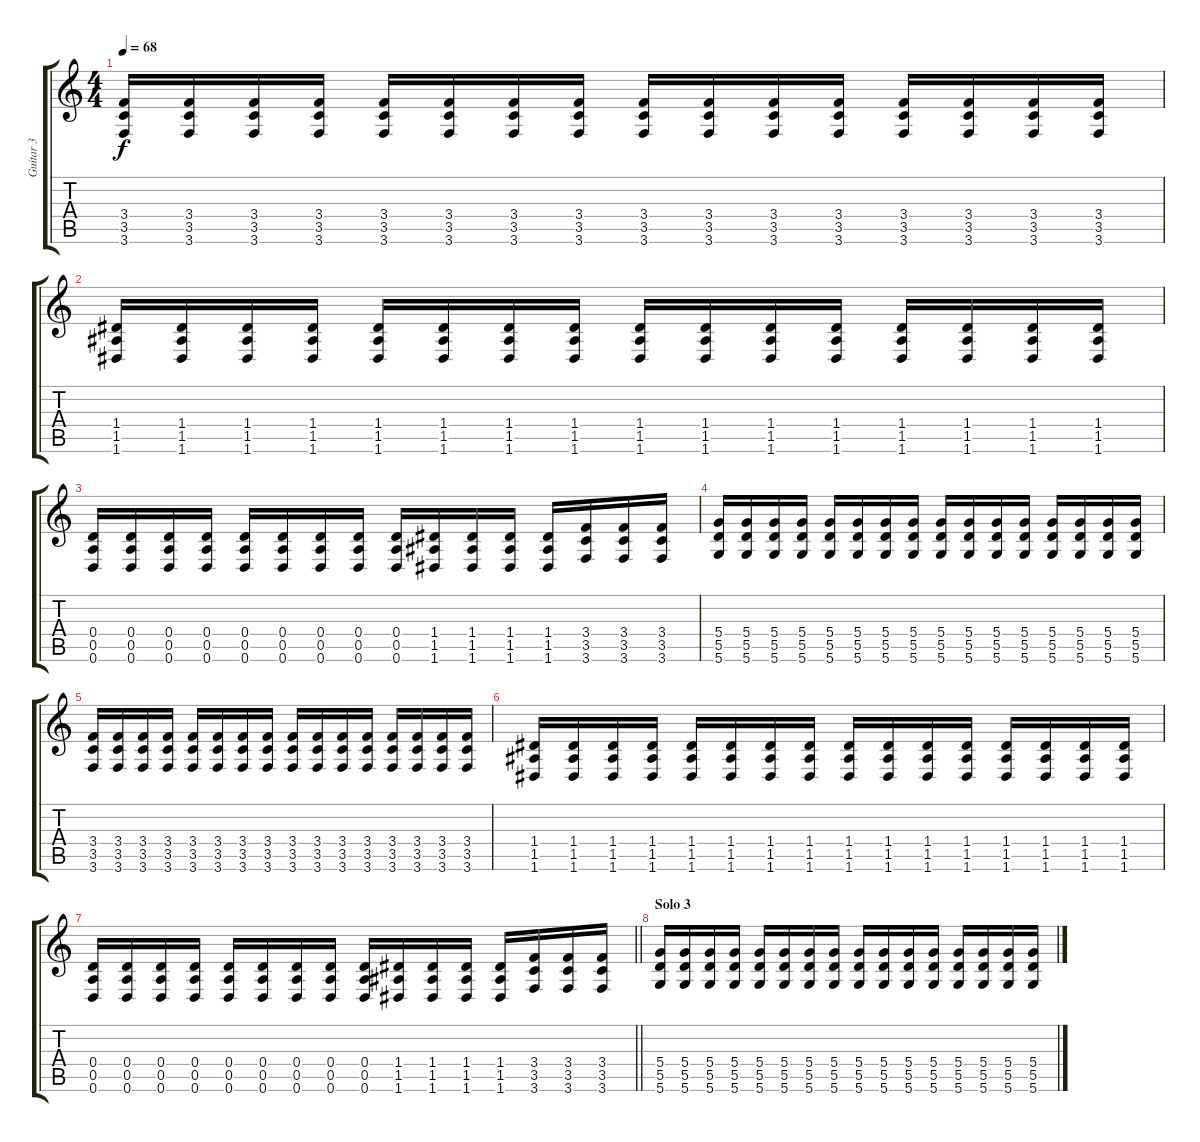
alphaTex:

\track ("Guitar 3" "Guitar 3") {instrument overdrivenguitar}
\staff {score tabs}
\tuning (E4 B3 G3 D3 A2 D2) {hide}
\ts (4 4)
\tempo 68
\clef g2
\ks c
(3.4 3.5 3.6).16{dy f} (3.4 3.5 3.6).16 (3.4 3.5 3.6).16 (3.4 3.5 3.6).16 (3.4 3.5 3.6).16 (3.4 3.5 3.6).16 (3.4 3.5 3.6).16 (3.4 3.5 3.6).16 (3.4 3.5 3.6).16 (3.4 3.5 3.6).16 (3.4 3.5 3.6).16 (3.4 3.5 3.6).16 (3.4 3.5 3.6).16 (3.4 3.5 3.6).16 (3.4 3.5 3.6).16 (3.4 3.5 3.6).16 |
(1.4 1.5 1.6).16 (1.4 1.5 1.6).16 (1.4 1.5 1.6).16 (1.4 1.5 1.6).16 (1.4 1.5 1.6).16 (1.4 1.5 1.6).16 (1.4 1.5 1.6).16 (1.4 1.5 1.6).16 (1.4 1.5 1.6).16 (1.4 1.5 1.6).16 (1.4 1.5 1.6).16 (1.4 1.5 1.6).16 (1.4 1.5 1.6).16 (1.4 1.5 1.6).16 (1.4 1.5 1.6).16 (1.4 1.5 1.6).16 |
(0.4 0.5 0.6).16 (0.4 0.5 0.6).16 (0.4 0.5 0.6).16 (0.4 0.5 0.6).16 (0.4 0.5 0.6).16 (0.4 0.5 0.6).16 (0.4 0.5 0.6).16 (0.4 0.5 0.6).16 (0.4 0.5 0.6).16 (1.4 1.5 1.6).16 (1.4 1.5 1.6).16 (1.4 1.5 1.6).16 (1.4 1.5 1.6).16 (3.4 3.5 3.6).16 (3.4 3.5 3.6).16 (3.4 3.5 3.6).16 |
(5.4 5.5 5.6).16 (5.4 5.5 5.6).16 (5.4 5.5 5.6).16 (5.4 5.5 5.6).16 (5.4 5.5 5.6).16 (5.4 5.5 5.6).16 (5.4 5.5 5.6).16 (5.4 5.5 5.6).16 (5.4 5.5 5.6).16 (5.4 5.5 5.6).16 (5.4 5.5 5.6).16 (5.4 5.5 5.6).16 (5.4 5.5 5.6).16 (5.4 5.5 5.6).16 (5.4 5.5 5.6).16 (5.4 5.5 5.6).16 |
(3.4 3.5 3.6).16 (3.4 3.5 3.6).16 (3.4 3.5 3.6).16 (3.4 3.5 3.6).16 (3.4 3.5 3.6).16 (3.4 3.5 3.6).16 (3.4 3.5 3.6).16 (3.4 3.5 3.6).16 (3.4 3.5 3.6).16 (3.4 3.5 3.6).16 (3.4 3.5 3.6).16 (3.4 3.5 3.6).16 (3.4 3.5 3.6).16 (3.4 3.5 3.6).16 (3.4 3.5 3.6).16 (3.4 3.5 3.6).16 |
(1.4 1.5 1.6).16 (1.4 1.5 1.6).16 (1.4 1.5 1.6).16 (1.4 1.5 1.6).16 (1.4 1.5 1.6).16 (1.4 1.5 1.6).16 (1.4 1.5 1.6).16 (1.4 1.5 1.6).16 (1.4 1.5 1.6).16 (1.4 1.5 1.6).16 (1.4 1.5 1.6).16 (1.4 1.5 1.6).16 (1.4 1.5 1.6).16 (1.4 1.5 1.6).16 (1.4 1.5 1.6).16 (1.4 1.5 1.6).16 |
\barLineRight lightlight
(0.4 0.5 0.6).16 (0.4 0.5 0.6).16 (0.4 0.5 0.6).16 (0.4 0.5 0.6).16 (0.4 0.5 0.6).16 (0.4 0.5 0.6).16 (0.4 0.5 0.6).16 (0.4 0.5 0.6).16 (0.4 0.5 0.6).16 (1.4 1.5 1.6).16 (1.4 1.5 1.6).16 (1.4 1.5 1.6).16 (1.4 1.5 1.6).16 (3.4 3.5 3.6).16 (3.4 3.5 3.6).16 (3.4 3.5 3.6).16 |
\section ("" "Solo 3")
(5.4 5.5 5.6).16 (5.4 5.5 5.6).16 (5.4 5.5 5.6).16 (5.4 5.5 5.6).16 (5.4 5.5 5.6).16 (5.4 5.5 5.6).16 (5.4 5.5 5.6).16 (5.4 5.5 5.6).16 (5.4 5.5 5.6).16 (5.4 5.5 5.6).16 (5.4 5.5 5.6).16 (5.4 5.5 5.6).16 (5.4 5.5 5.6).16 (5.4 5.5 5.6).16 (5.4 5.5 5.6).16 (5.4 5.5 5.6).16
